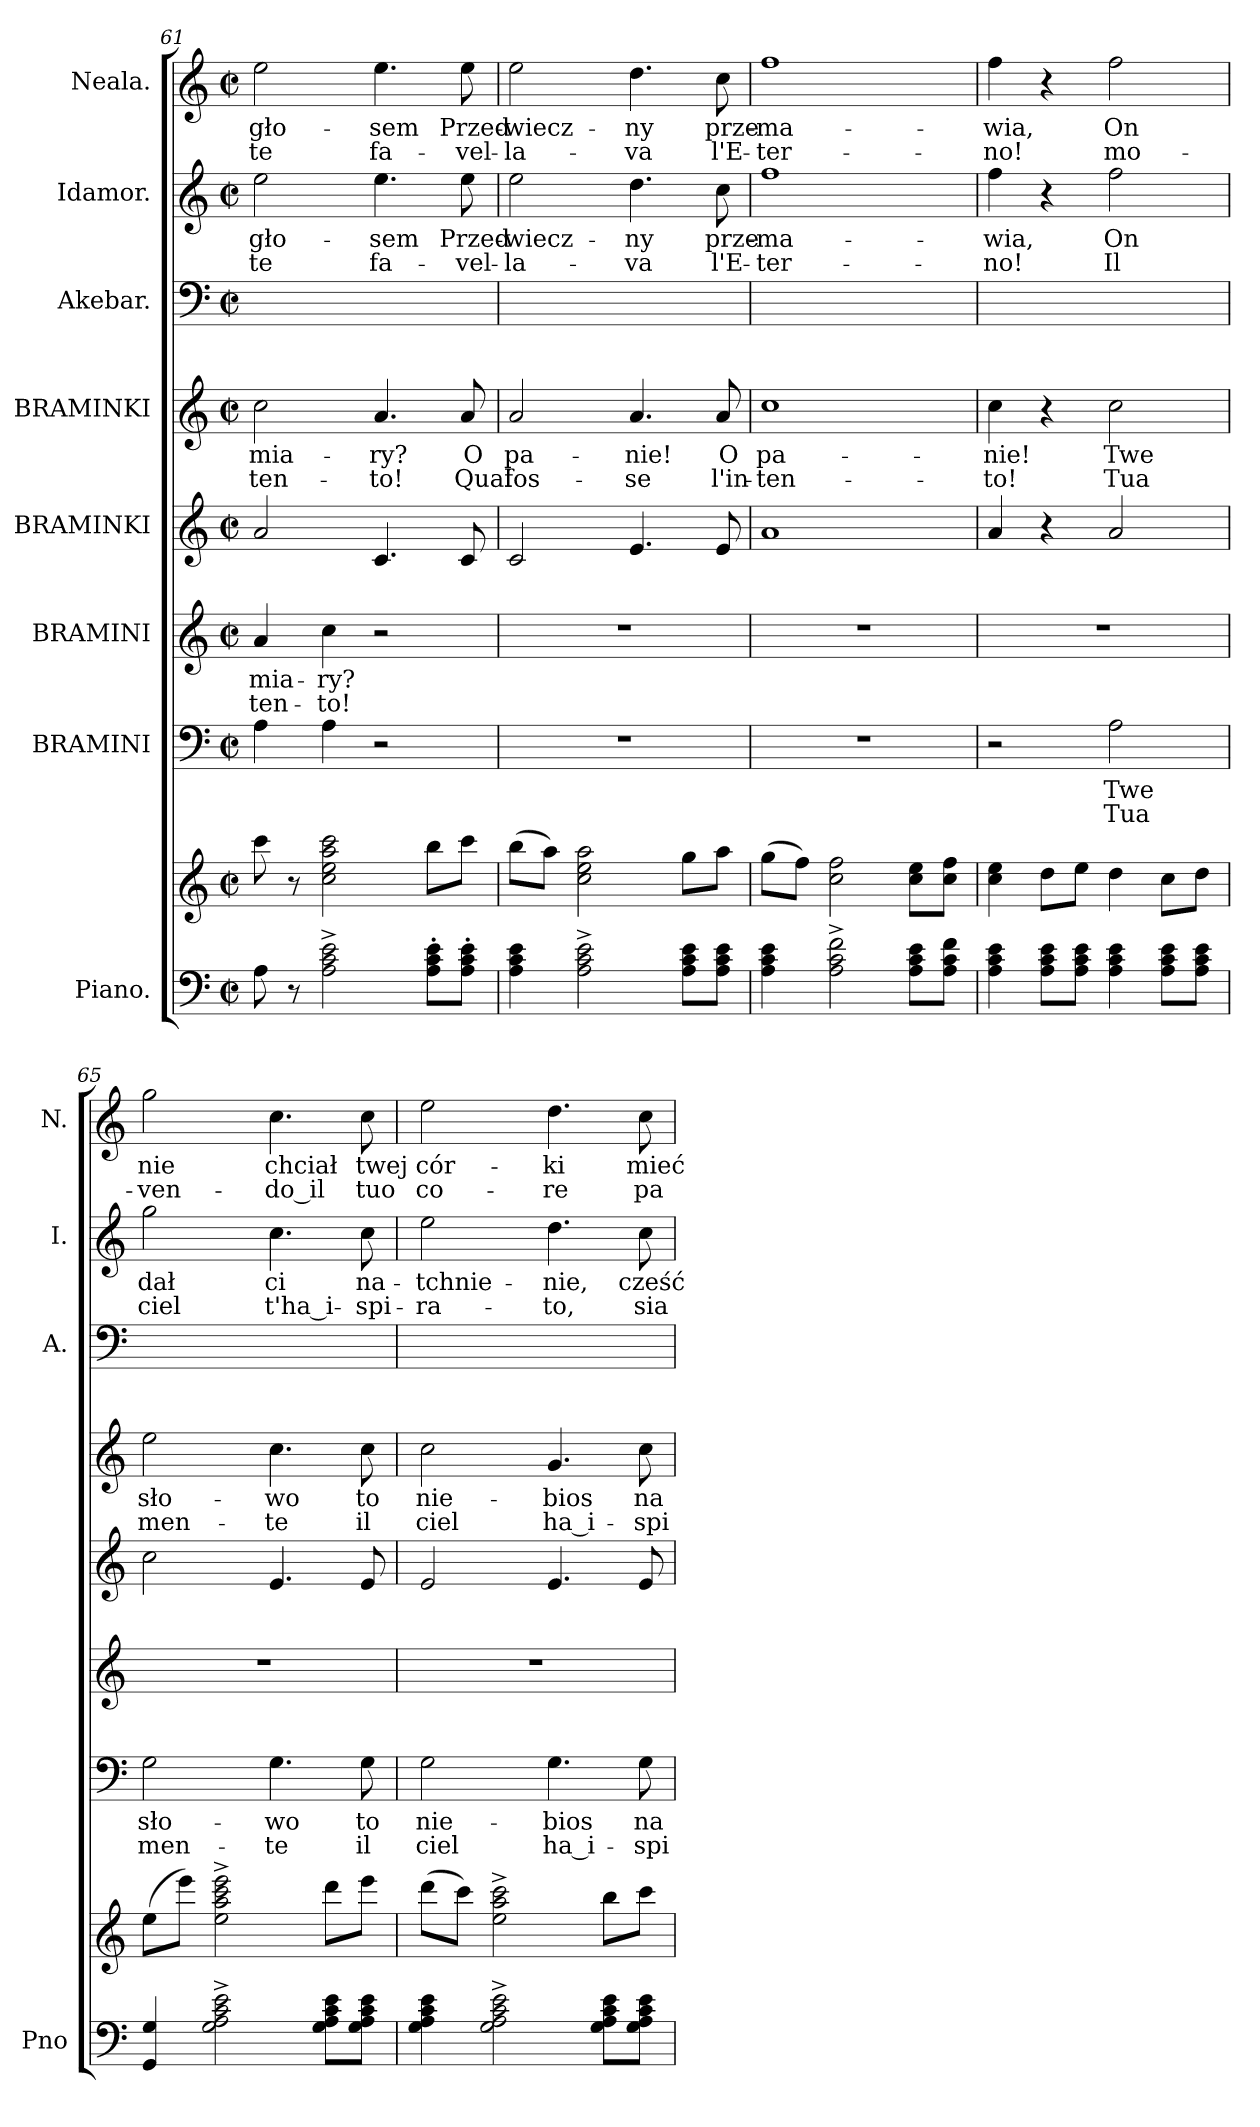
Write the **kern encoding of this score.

**kern	**kern	**kern	**text	**text	**kern	**text	**text	**kern	**kern	**text	**text	**kern	**kern	**text	**text	**kern	**text	**text
*part8	*part8	*part7	*part7	*part7	*part6	*part6	*part6	*part5	*part4	*part4	*part4	*part3	*part2	*part2	*part2	*part1	*part1	*part1
*staff9	*staff8	*staff7	*staff7	*staff7	*staff6	*staff6	*staff6	*staff5	*staff4	*staff4	*staff4	*staff3	*staff2	*staff2	*staff2	*staff1	*staff1	*staff1
*I"Piano.	*	*I"BRAMINI	*	*	*I"BRAMINI	*	*	*I"BRAMINKI	*I"BRAMINKI	*	*	*I"Akebar.	*I"Idamor.	*	*	*I"Neala.	*	*
*I'Pno	*	*	*	*	*	*	*	*	*	*	*	*I'A.	*I'I.	*	*	*I'N.	*	*
*clefF4	*clefG2	*clefF4	*	*	*clefG2	*	*	*clefG2	*clefG2	*	*	*clefF4	*clefG2	*	*	*clefG2	*	*
*	*	*	*	*	*ITrd8c12	*	*	*	*	*	*	*	*ITrd8c12	*	*	*	*	*
*k[]	*k[]	*k[]	*	*	*k[]	*	*	*k[]	*k[]	*	*	*k[]	*k[]	*	*	*k[]	*	*
*a:	*a:	*a:	*	*	*a:	*	*	*a:	*a:	*	*	*a:	*a:	*	*	*a:	*	*
*M2/2	*M2/2	*M2/2	*	*	*M2/2	*	*	*M2/2	*M2/2	*	*	*M2/2	*M2/2	*	*	*M2/2	*	*
*met(c|)	*met(c|)	*met(c|)	*	*	*met(c|)	*	*	*met(c|)	*met(c|)	*	*	*met(c|)	*met(c|)	*	*	*met(c|)	*	*
=61	=61	=61	=61	=61	=61	=61	=61	=61	=61	=61	=61	=61	=61	=61	=61	=61	=61	=61
8A\	8ccc\	4A\	.	.	4A/	-mia-	-ten-	2a/	2cc\	-mia-	-ten-	1ryy	2e\	gło-	te	2ee\	gło-	te
8r	8r	.	.	.	.	.	.	.	.	.	.	.	.	.	.	.	.	.
2A^\ 2c^\ 2e^\	2cc\ 2ee\ 2aa\ 2ccc\	4A\	.	.	4c\	-ry?	-to!	.	.	.	.	.	.	.	.	.	.	.
.	.	2r	.	.	2r	.	.	4.c/	4.a/	-ry?	-to!	.	4.e\	-sem	fa-	4.ee\	-sem	fa-
8A'\ 8c'\ 8e'\L	8bb\L	.	.	.	.	.	.	.	.	.	.	.	.	.	.	.	.	.
8A'\ 8c'\ 8e'\J	8ccc\J	.	.	.	.	.	.	8c/	8a/	O	Qual	.	8e\	Przed-	-vel-	8ee\	Przed-	-vel-
=62	=62	=62	=62	=62	=62	=62	=62	=62	=62	=62	=62	=62	=62	=62	=62	=62	=62	=62
4A\ 4c\ 4e\	(8bb\L	1r	.	.	1r	.	.	2c/	2a/	pa-	fos-	1ryy	2e\	-wiecz-	-la-	2ee\	-wiecz-	-la-
.	8aa\J)	.	.	.	.	.	.	.	.	.	.	.	.	.	.	.	.	.
2A^\ 2c^\ 2e^\	2cc\ 2ee\ 2aa\	.	.	.	.	.	.	.	.	.	.	.	.	.	.	.	.	.
.	.	.	.	.	.	.	.	4.e/	4.a/	-nie!	-se	.	4.d\	-ny	-va	4.dd\	-ny	-va
8A\ 8c\ 8e\L	8gg\L	.	.	.	.	.	.	.	.	.	.	.	.	.	.	.	.	.
8A\ 8c\ 8e\J	8aa\J	.	.	.	.	.	.	8e/	8a/	O	l'in-	.	8c\	prze-	l'E-	8cc\	prze-	l'E-
=63	=63	=63	=63	=63	=63	=63	=63	=63	=63	=63	=63	=63	=63	=63	=63	=63	=63	=63
4A\ 4c\ 4e\	(8gg\L	1r	.	.	1r	.	.	1a	1cc	pa-	-ten-	1ryy	1f	-ma-	-ter-	1ff	-ma-	-ter-
.	8ff\J)	.	.	.	.	.	.	.	.	.	.	.	.	.	.	.	.	.
2A^\ 2c^\ 2f^\	2cc\ 2ff\	.	.	.	.	.	.	.	.	.	.	.	.	.	.	.	.	.
8A\ 8c\ 8e\L	8cc\ 8ee\L	.	.	.	.	.	.	.	.	.	.	.	.	.	.	.	.	.
8A\ 8c\ 8f\J	8cc\ 8ff\J	.	.	.	.	.	.	.	.	.	.	.	.	.	.	.	.	.
=64	=64	=64	=64	=64	=64	=64	=64	=64	=64	=64	=64	=64	=64	=64	=64	=64	=64	=64
4A\ 4c\ 4e\	4cc\ 4ee\	2r	.	.	1r	.	.	4a/	4cc\	-nie!	-to!	1ryy	4f\	-wia,	-no!	4ff\	-wia,	no!
8A\ 8c\ 8e\L	8dd\L	.	.	.	.	.	.	4r	4r	.	.	.	4r	.	.	4r	.	.
8A\ 8c\ 8e\J	8ee\J	.	.	.	.	.	.	.	.	.	.	.	.	.	.	.	.	.
4A\ 4c\ 4e\	4dd\	2A\	Twe	Tua	.	.	.	2a/	2cc\	Twe	Tua	.	2f\	On	Il	2ff\	On	mo-
8A\ 8c\ 8e\L	8cc\L	.	.	.	.	.	.	.	.	.	.	.	.	.	.	.	.	.
8A\ 8c\ 8e\J	8dd\J	.	.	.	.	.	.	.	.	.	.	.	.	.	.	.	.	.
=65	=65	=65	=65	=65	=65	=65	=65	=65	=65	=65	=65	=65	=65	=65	=65	=65	=65	=65
4GG/ 4G/	(8ee\L	2G\	sło-	men-	1r	.	.	2cc\	2ee\	sło-	men-	1ryy	2g\	dał	ciel	2gg\	nie	-ven-
.	8eee\J)	.	.	.	.	.	.	.	.	.	.	.	.	.	.	.	.	.
2G^\ 2A^\ 2c^\ 2e^\	2ee^\ 2aa^\ 2ccc^\ 2eee^\	.	.	.	.	.	.	.	.	.	.	.	.	.	.	.	.	.
.	.	4.G\	-wo	-te	.	.	.	4.e/	4.cc\	-wo	-te	.	4.c\	ci	t'ha_i-	4.cc\	chciał	-do_il
8G\ 8A\ 8c\ 8e\L	8ddd\L	.	.	.	.	.	.	.	.	.	.	.	.	.	.	.	.	.
8G\ 8A\ 8c\ 8e\J	8eee\J	8G\	to	il	.	.	.	8e/	8cc\	to	il	.	8c\	na-	-spi-	8cc\	twej	tuo
=66	=66	=66	=66	=66	=66	=66	=66	=66	=66	=66	=66	=66	=66	=66	=66	=66	=66	=66
4G\ 4A\ 4c\ 4e\	(8ddd\L	2G\	nie-	ciel	1r	.	.	2e/	2cc\	nie-	ciel	1ryy	2e\	-tchnie-	-ra-	2ee\	cór-	co-
.	8ccc\J)	.	.	.	.	.	.	.	.	.	.	.	.	.	.	.	.	.
2G^\ 2A^\ 2c^\ 2e^\	2ee^\ 2aa^\ 2ccc^\	.	.	.	.	.	.	.	.	.	.	.	.	.	.	.	.	.
.	.	4.G\	-bios	ha_i-	.	.	.	4.e/	4.g/	-bios	ha_i-	.	4.d\	-nie,	-to,	4.dd\	-ki	-re
8G\ 8A\ 8c\ 8e\L	8bb\L	.	.	.	.	.	.	.	.	.	.	.	.	.	.	.	.	.
8G\ 8A\ 8c\ 8e\J	8ccc\J	8G\	na-	-spi-	.	.	.	8e/	8cc\	na-	-spi-	.	8c\	cześć	sia	8cc\	mieć	pa-
=	=	=	=	=	=	=	=	=	=	=	=	=	=	=	=	=	=	=
*-	*-	*-	*-	*-	*-	*-	*-	*-	*-	*-	*-	*-	*-	*-	*-	*-	*-	*-
